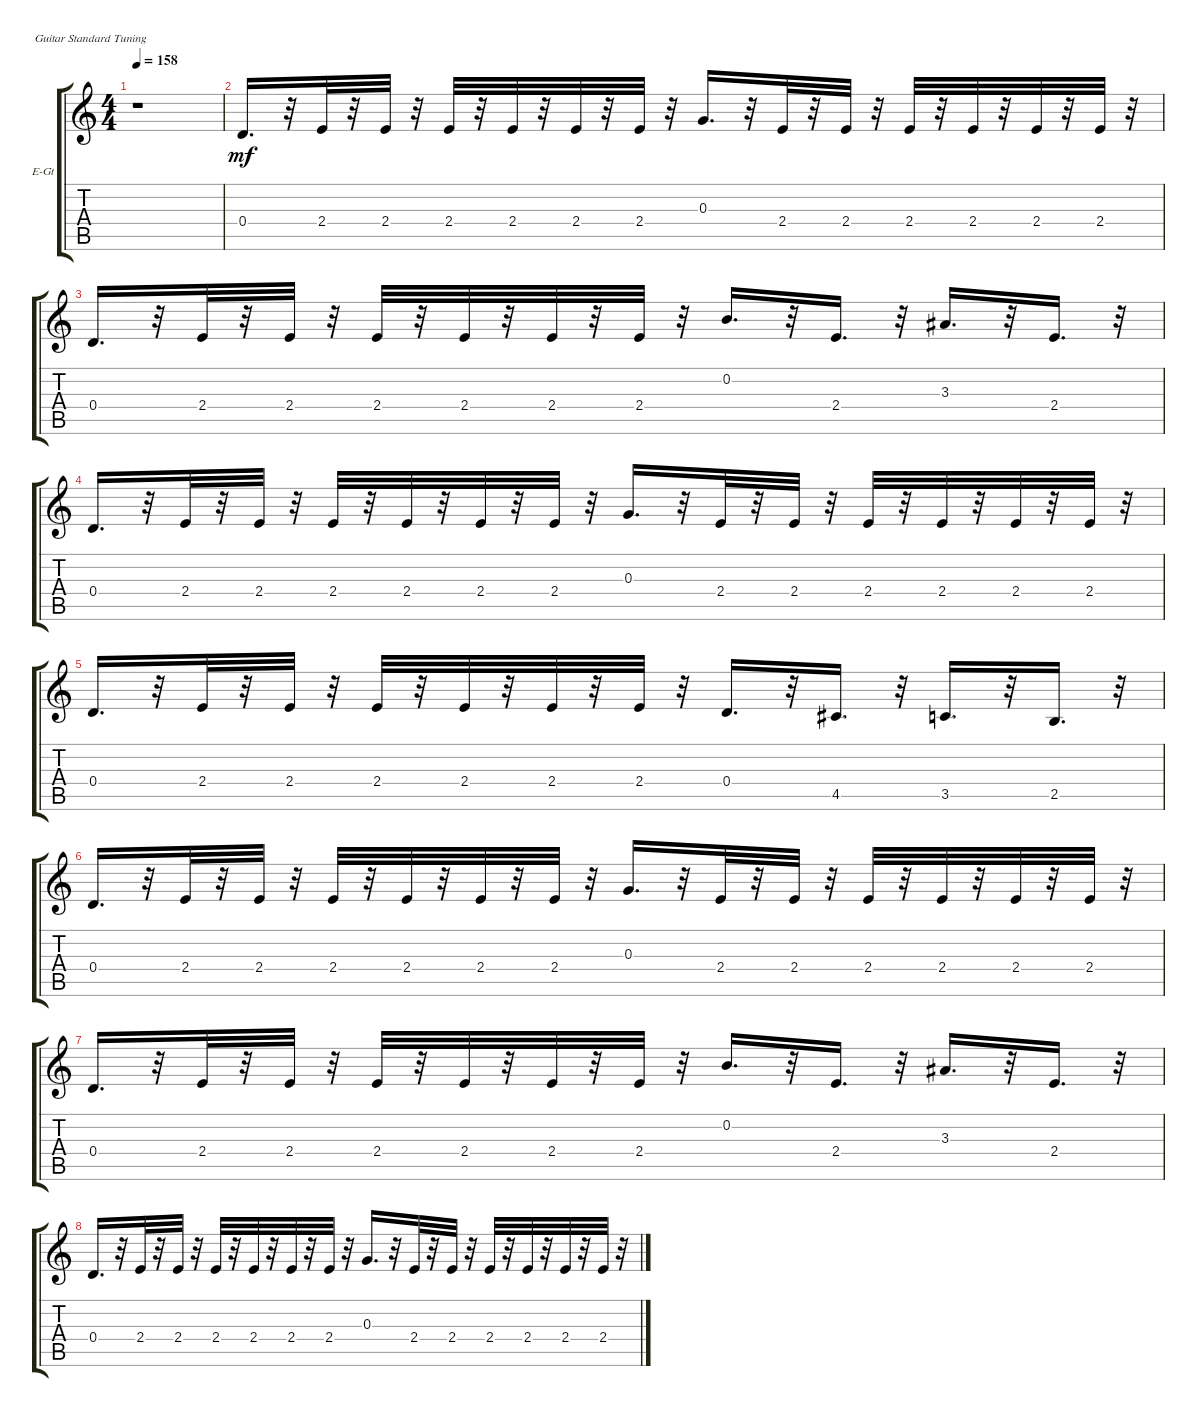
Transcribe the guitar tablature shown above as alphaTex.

\bracketExtendMode groupsimilarinstruments
\firstSystemTrackNameOrientation horizontal
\otherSystemsTrackNameOrientation horizontal
\track ("" "E-Gt") {instrument electricguitarclean}
\staff {score tabs}
\tuning (E4 B3 G3 D3 A2 E2)
\ts (4 4)
\tempo 158
\clef g2
\ks c
r.1{dy mf instrument electricguitarclean} |
0.4.16{d} r.32 2.4.32 r.32 2.4.32 r.32 2.4.32 r.32 2.4.32 r.32 2.4.32 r.32 2.4.32 r.32 0.3.16{d} r.32 2.4.32 r.32 2.4.32 r.32 2.4.32 r.32 2.4.32 r.32 2.4.32 r.32 2.4.32 r.32 |
0.4.16{d} r.32 2.4.32 r.32 2.4.32 r.32 2.4.32 r.32 2.4.32 r.32 2.4.32 r.32 2.4.32 r.32 0.2.16{d} r.32 2.4.16{d} r.32 3.3.16{d} r.32 2.4.16{d} r.32 |
0.4.16{d} r.32 2.4.32 r.32 2.4.32 r.32 2.4.32 r.32 2.4.32 r.32 2.4.32 r.32 2.4.32 r.32 0.3.16{d} r.32 2.4.32 r.32 2.4.32 r.32 2.4.32 r.32 2.4.32 r.32 2.4.32 r.32 2.4.32 r.32 |
0.4.16{d} r.32 2.4.32 r.32 2.4.32 r.32 2.4.32 r.32 2.4.32 r.32 2.4.32 r.32 2.4.32 r.32 0.4.16{d} r.32 4.5.16{d} r.32 3.5.16{d} r.32 2.5.16{d} r.32 |
0.4.16{d} r.32 2.4.32 r.32 2.4.32 r.32 2.4.32 r.32 2.4.32 r.32 2.4.32 r.32 2.4.32 r.32 0.3.16{d} r.32 2.4.32 r.32 2.4.32 r.32 2.4.32 r.32 2.4.32 r.32 2.4.32 r.32 2.4.32 r.32 |
0.4.16{d} r.32 2.4.32 r.32 2.4.32 r.32 2.4.32 r.32 2.4.32 r.32 2.4.32 r.32 2.4.32 r.32 0.2.16{d} r.32 2.4.16{d} r.32 3.3.16{d} r.32 2.4.16{d} r.32 |
0.4.16{d} r.32 2.4.32 r.32 2.4.32 r.32 2.4.32 r.32 2.4.32 r.32 2.4.32 r.32 2.4.32 r.32 0.3.16{d} r.32 2.4.32 r.32 2.4.32 r.32 2.4.32 r.32 2.4.32 r.32 2.4.32 r.32 2.4.32 r.32
